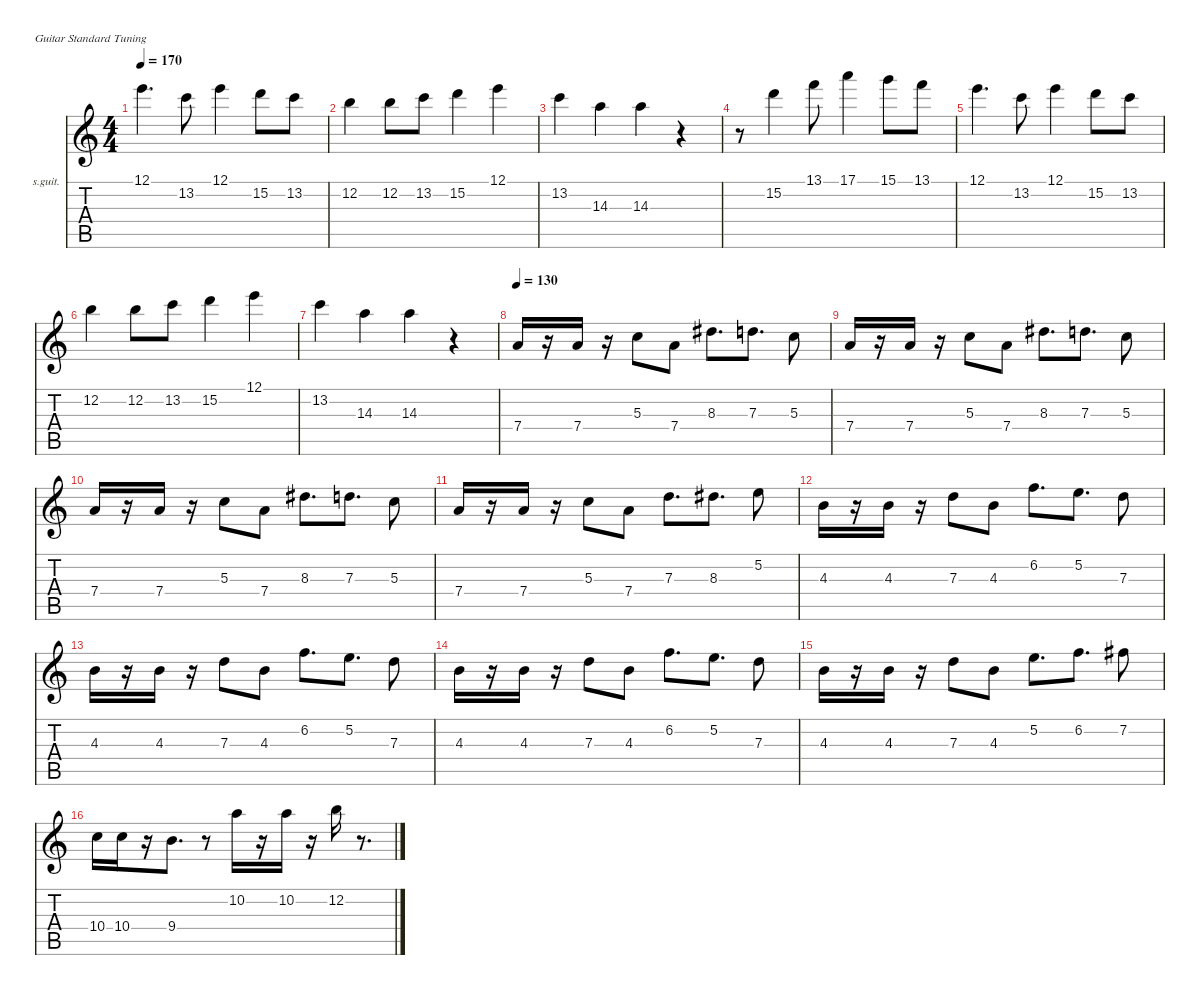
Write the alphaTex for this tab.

\hideDynamics
\bracketExtendMode nobrackets
\firstSystemTrackNameOrientation horizontal
\otherSystemsTrackNameOrientation horizontal
\track ("王玥昊" "s.guit.") {instrument acousticguitarsteel}
\staff {score tabs}
\tuning (E4 B3 G3 D3 A2 E2)
\ts (4 4)
\tempo 170
\clef g2
\ks c
12.1.4{d dy fff} 13.2.8 12.1.4 15.2.8{dy f} 13.2.8 |
12.2.4 12.2.8 13.2.8 15.2.4 12.1.4{dy fff} |
13.2.4 14.3.4 14.3.4 r.4 |
r.8 15.2.4 13.1.8 17.1.4 15.1.8 13.1.8 |
12.1.4{d} 13.2.8 12.1.4 15.2.8{dy f} 13.2.8 |
12.2.4 12.2.8 13.2.8 15.2.4 12.1.4{dy fff} |
13.2.4 14.3.4 14.3.4 r.4 |
\tempo 130
7.4.16{dy f} r.16 7.4.16 r.16 5.3.8 7.4.8 8.3{acc #}.8{d} 7.3.8{d} 5.3.8 |
7.4.16 r.16 7.4.16 r.16 5.3.8 7.4.8 8.3{acc #}.8{d} 7.3.8{d} 5.3.8 |
7.4.16 r.16 7.4.16 r.16 5.3.8 7.4.8 8.3{acc #}.8{d} 7.3.8{d} 5.3.8 |
7.4.16 r.16 7.4.16 r.16 5.3.8 7.4.8 7.3.8{d} 8.3{acc #}.8{d} 5.2.8 |
4.3.16 r.16 4.3.16 r.16 7.3.8 4.3.8 6.2.8{d} 5.2.8{d} 7.3.8 |
4.3.16 r.16 4.3.16 r.16 7.3.8 4.3.8 6.2.8{d} 5.2.8{d} 7.3.8 |
4.3.16 r.16 4.3.16 r.16 7.3.8 4.3.8 6.2.8{d} 5.2.8{d} 7.3.8 |
4.3.16 r.16 4.3.16 r.16 7.3.8 4.3.8 5.2.8{d} 6.2.8{d} 7.2{acc #}.8 |
10.4.16{dy fff} 10.4.16 r.16 9.4.8{d} r.8 10.2.16 r.16 10.2.16 r.16 12.2.16{dy f} r.8{d}
